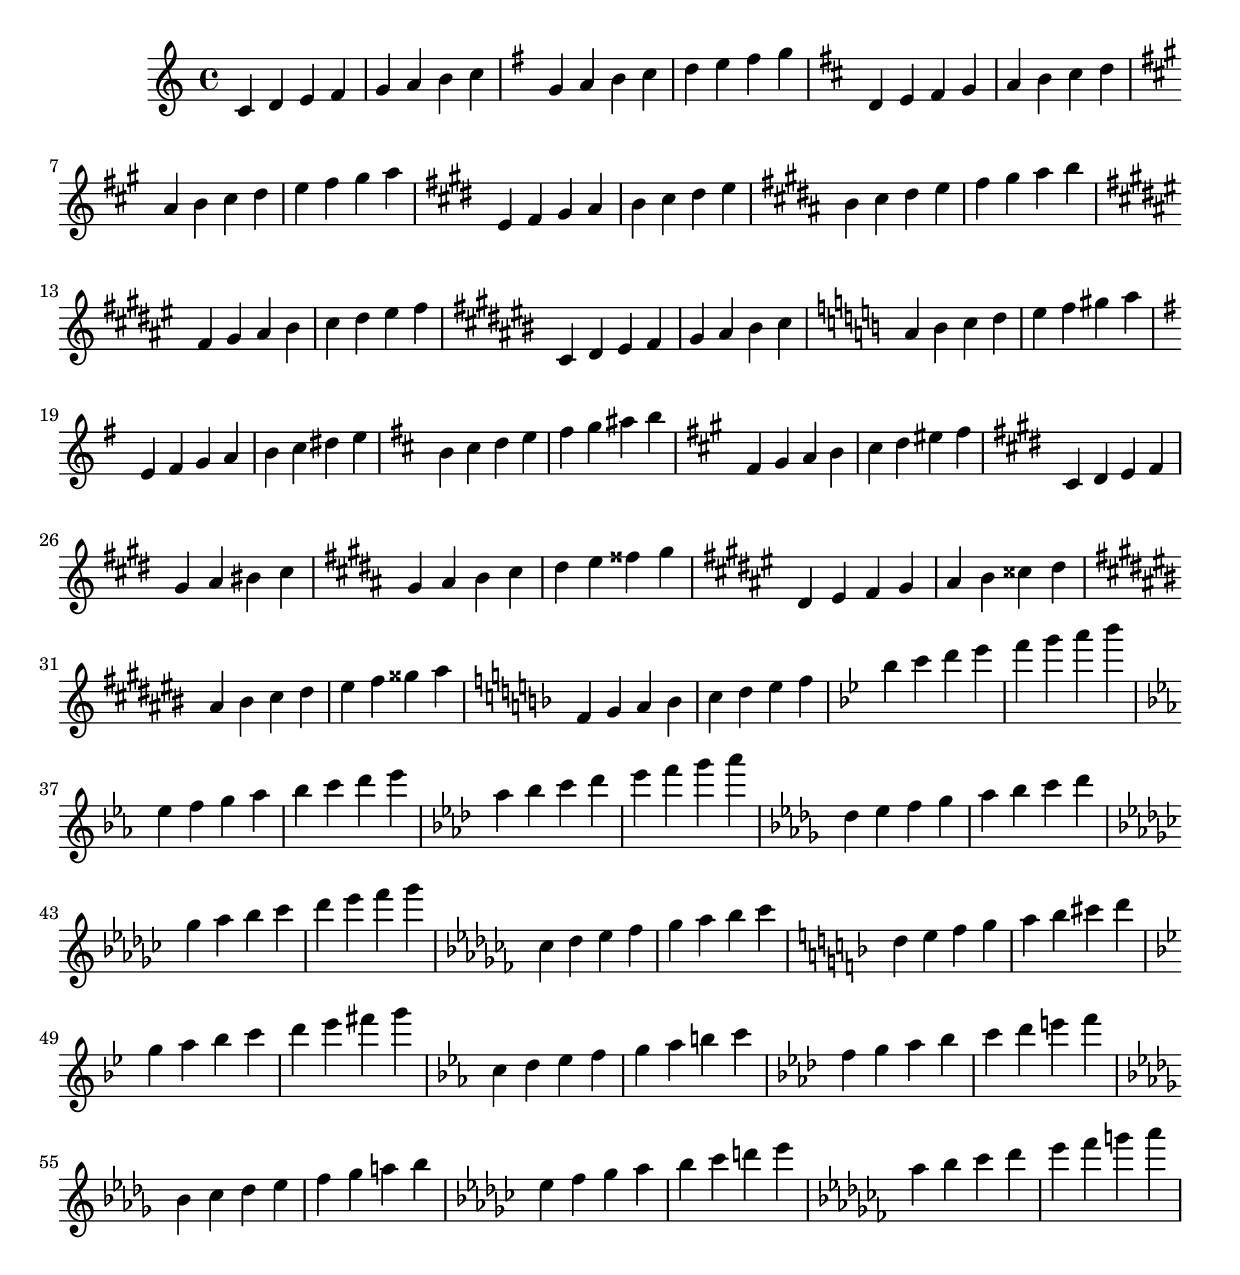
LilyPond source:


\version "2.12.0"
% candidate for regression.  -gp
\header {
  texidoc="Converting LilyPond input to MIDI and then again back with
  @code{midi2ly.py} is a reversible procedure in some simple cases,
  which mean that the original @code{.ly} -file and the one converted 
  back from the generated @code{.midi} -file do not differ.
  Here are produced some scales.
  
  "
}

%{
  This means, doing:

    lilypond input/test/midi-scales.ly
    midi2ly midi-scales.midi
    diff -u input/test/midi-scales.ly midi-scales-midi.ly

  should show no differences at all in \key commands or notes.

  Therefore, do not reformat this file unless midi2ly changes.

  1.7.30 reformatted, because
  midi2ly now outpts 1 bar per line and adds bar checks and numbers.

%}

scales =  \relative c {

  % [INSTRUMENT_NAME] bright acoustic
  \key c \major  % sharp-major
  c'4 d e f |
  g a b c |

  \key g \major
  g a b c |
  d e fis g |

  \key d \major
  d, e fis g |
  a b cis d |

  \key a \major
  a b cis d |
  e fis gis a |

  \key e \major
  e, fis gis a |
  b cis dis e |

  \key b \major
  b cis dis e |
  fis gis ais b |

  \key fis \major
  fis, gis ais b |
  cis dis eis fis |

  \key cis \major
  cis, dis eis fis |
  gis ais bis cis |

  \key a \minor  % sharp-minor
  a b c d |
  e f gis a |

  \key e \minor
  e, fis g a |
  b c dis e |

  \key b \minor
  b cis d e |
  fis g ais b |

  \key fis \minor
  fis, gis a b |
  cis d eis fis |

  \key cis \minor
  cis, dis e fis |
  gis a bis cis |

  \key gis \minor
  gis ais b cis |
  dis e fisis gis |

  \key dis \minor
  dis, eis fis gis |
  ais b cisis dis |

  \key ais \minor
  ais bis cis dis |
  eis fis gisis ais |

  \key f \major  % flat-major
  f, g a bes |
  c d e f |

  \key bes \major
  bes c d ees |
  f g a bes |

  \key ees \major
  ees,, f g aes |
  bes c d ees |

  \key aes \major
  aes, bes c des |
  ees f g aes |

  \key des \major
  des,, ees f ges |
  aes bes c des |

  \key ges \major
  ges, aes bes ces |
  des ees f ges |

  \key ces \major
  ces,, des ees fes |
  ges aes bes ces |

  \key d \minor  % flat-minor
  d, e f g |
  a bes cis d |

  \key g \minor
  g, a bes c |
  d ees fis g |

  \key c \minor
  c,, d ees f |
  g aes b c |

  \key f \minor
  f, g aes bes |
  c des e f |

  \key bes \minor
  bes,, c des ees |
  f ges a bes |

  \key ees \minor
  ees, f ges aes |
  bes ces d ees |

  \key aes \minor
  aes, bes ces des |
  ees fes g aes |
}

\score {
  \context Voice \scales
  \layout { }
  \midi { }
}

